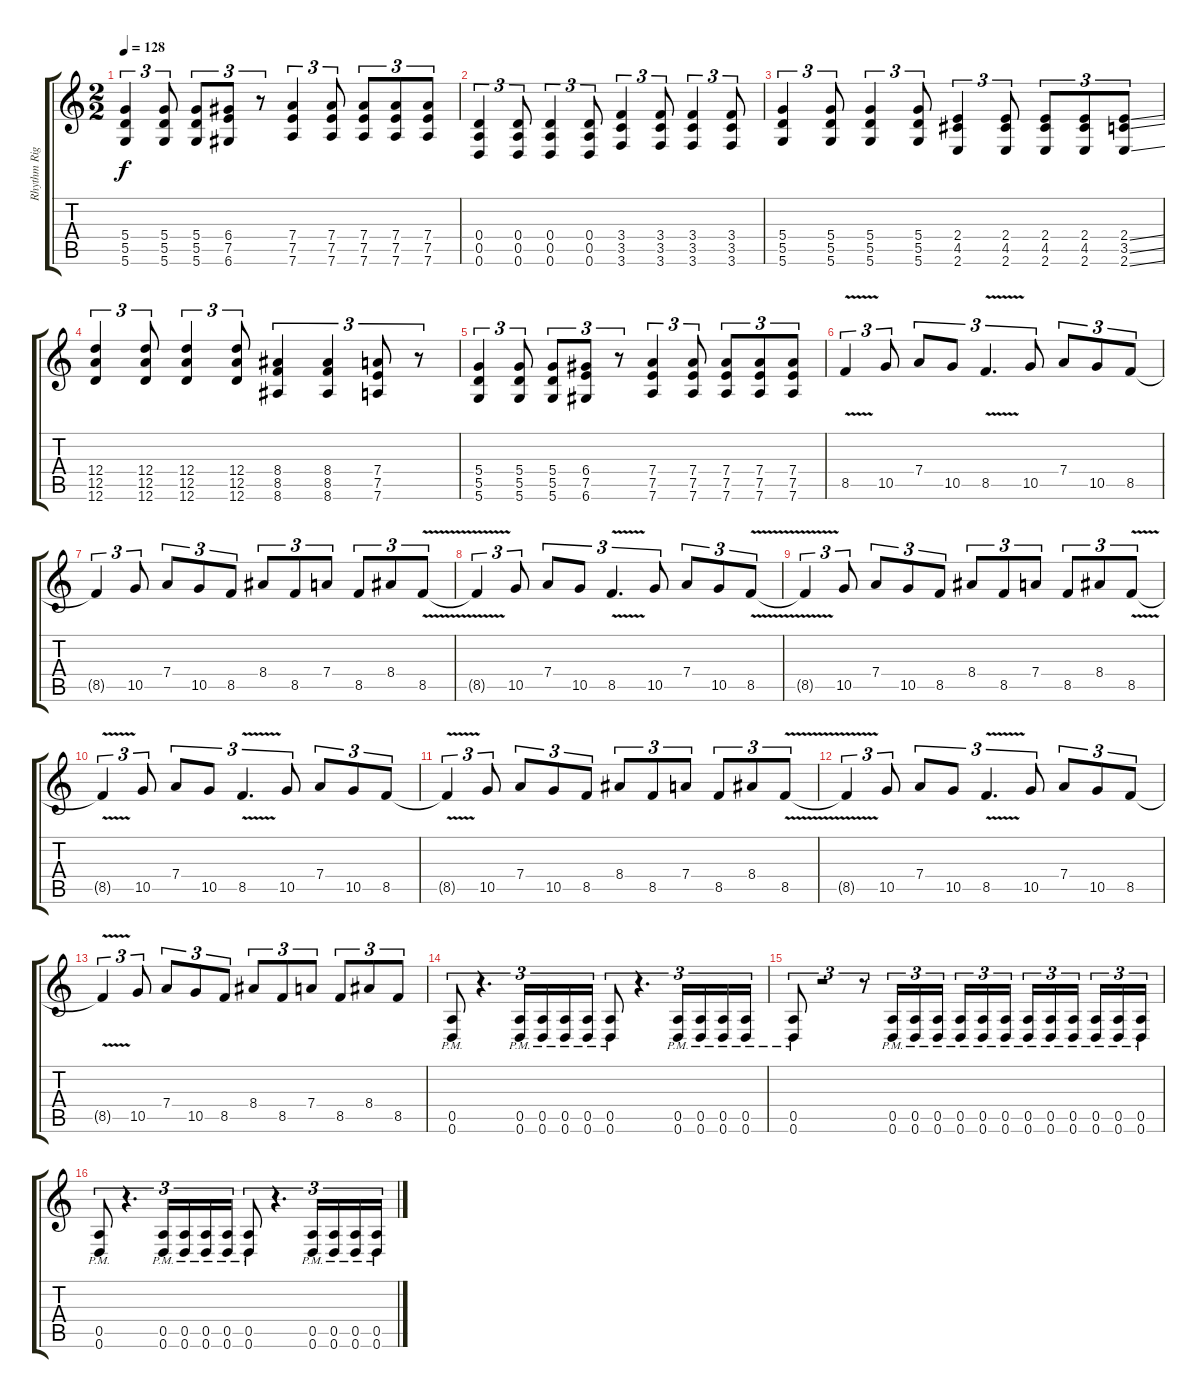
\track ("Rhythm Right" "Rhythm Rig") {instrument overdrivenguitar}
\staff {score tabs}
\tuning (E4 B3 G3 D3 A2 D2) {hide}
\ts (2 2)
\tempo 128
\clef g2
\ks c
(5.4 5.5 5.6).4{tu (3 2) dy f} (5.4 5.5 5.6).8{tu (3 2)} (5.4 5.5 5.6).8{tu (3 2)} (6.4 7.5 6.6).8{tu (3 2)} r.8{tu (3 2)} (7.4 7.5 7.6).4{tu (3 2)} (7.4 7.5 7.6).8{tu (3 2)} (7.4 7.5 7.6).8{tu (3 2)} (7.4 7.5 7.6).8{tu (3 2)} (7.4 7.5 7.6).8{tu (3 2)} |
(0.4 0.5 0.6).4{tu (3 2)} (0.4 0.5 0.6).8{tu (3 2)} (0.4 0.5 0.6).4{tu (3 2)} (0.4 0.5 0.6).8{tu (3 2)} (3.4 3.5 3.6).4{tu (3 2)} (3.4 3.5 3.6).8{tu (3 2)} (3.4 3.5 3.6).4{tu (3 2)} (3.4 3.5 3.6).8{tu (3 2)} |
(5.4 5.5 5.6).4{tu (3 2)} (5.4 5.5 5.6).8{tu (3 2)} (5.4 5.5 5.6).4{tu (3 2)} (5.4 5.5 5.6).8{tu (3 2)} (2.4 4.5 2.6).4{tu (3 2)} (2.4 4.5 2.6).8{tu (3 2)} (2.4 4.5 2.6).8{tu (3 2)} (2.4 4.5 2.6).8{tu (3 2)} (2.4{ss} 3.5{ss} 2.6{ss}).8{tu (3 2)} |
(12.4 12.5 12.6).4{tu (3 2)} (12.4 12.5 12.6).8{tu (3 2)} (12.4 12.5 12.6).4{tu (3 2)} (12.4 12.5 12.6).8{tu (3 2)} (8.4 8.5 8.6).4{tu (3 2)} (8.4 8.5 8.6).4{tu (3 2)} (7.4 7.5 7.6).8{tu (3 2)} r.8{tu (3 2)} |
(5.4 5.5 5.6).4{tu (3 2)} (5.4 5.5 5.6).8{tu (3 2)} (5.4 5.5 5.6).8{tu (3 2)} (6.4 7.5 6.6).8{tu (3 2)} r.8{tu (3 2)} (7.4 7.5 7.6).4{tu (3 2)} (7.4 7.5 7.6).8{tu (3 2)} (7.4 7.5 7.6).8{tu (3 2)} (7.4 7.5 7.6).8{tu (3 2)} (7.4 7.5 7.6).8{tu (3 2)} |
8.5{v}.4{tu (3 2)} 10.5.8{tu (3 2)} 7.4.8{tu (3 2)} 10.5.8{tu (3 2)} 8.5{v}.4{d tu (3 2)} 10.5.8{tu (3 2)} 7.4.8{tu (3 2)} 10.5.8{tu (3 2)} 8.5.8{tu (3 2)} |
8.5{t}.4{tu (3 2)} 10.5.8{tu (3 2)} 7.4.8{tu (3 2)} 10.5.8{tu (3 2)} 8.5.8{tu (3 2)} 8.4.8{tu (3 2)} 8.5.8{tu (3 2)} 7.4.8{tu (3 2)} 8.5.8{tu (3 2)} 8.4.8{tu (3 2)} 8.5{v}.8{tu (3 2)} |
8.5{v t}.4{tu (3 2)} 10.5.8{tu (3 2)} 7.4.8{tu (3 2)} 10.5.8{tu (3 2)} 8.5{v}.4{d tu (3 2)} 10.5.8{tu (3 2)} 7.4.8{tu (3 2)} 10.5.8{tu (3 2)} 8.5{v}.8{tu (3 2)} |
8.5{v t}.4{tu (3 2)} 10.5.8{tu (3 2)} 7.4.8{tu (3 2)} 10.5.8{tu (3 2)} 8.5.8{tu (3 2)} 8.4.8{tu (3 2)} 8.5.8{tu (3 2)} 7.4.8{tu (3 2)} 8.5.8{tu (3 2)} 8.4.8{tu (3 2)} 8.5{v}.8{tu (3 2)} |
8.5{v t}.4{tu (3 2)} 10.5.8{tu (3 2)} 7.4.8{tu (3 2)} 10.5.8{tu (3 2)} 8.5{v}.4{d tu (3 2)} 10.5.8{tu (3 2)} 7.4.8{tu (3 2)} 10.5.8{tu (3 2)} 8.5.8{tu (3 2)} |
8.5{v t}.4{tu (3 2)} 10.5.8{tu (3 2)} 7.4.8{tu (3 2)} 10.5.8{tu (3 2)} 8.5.8{tu (3 2)} 8.4.8{tu (3 2)} 8.5.8{tu (3 2)} 7.4.8{tu (3 2)} 8.5.8{tu (3 2)} 8.4.8{tu (3 2)} 8.5{v}.8{tu (3 2)} |
8.5{v t}.4{tu (3 2)} 10.5.8{tu (3 2)} 7.4.8{tu (3 2)} 10.5.8{tu (3 2)} 8.5{v}.4{d tu (3 2)} 10.5.8{tu (3 2)} 7.4.8{tu (3 2)} 10.5.8{tu (3 2)} 8.5.8{tu (3 2)} |
8.5{v t}.4{tu (3 2)} 10.5.8{tu (3 2)} 7.4.8{tu (3 2)} 10.5.8{tu (3 2)} 8.5.8{tu (3 2)} 8.4.8{tu (3 2)} 8.5.8{tu (3 2)} 7.4.8{tu (3 2)} 8.5.8{tu (3 2)} 8.4.8{tu (3 2)} 8.5.8{tu (3 2)} |
(0.5{pm} 0.6).8{tu (3 2)} r.4{d tu (3 2)} (0.5{pm} 0.6).16{tu (3 2)} (0.5{pm} 0.6).16{tu (3 2)} (0.5{pm} 0.6).16{tu (3 2)} (0.5{pm} 0.6).16{tu (3 2)} (0.5{pm} 0.6).8{tu (3 2)} r.4{d tu (3 2)} (0.5{pm} 0.6).16{tu (3 2)} (0.5{pm} 0.6).16{tu (3 2)} (0.5{pm} 0.6).16{tu (3 2)} (0.5{pm} 0.6).16{tu (3 2)} |
(0.5{pm} 0.6).8{tu (3 2)} r.2{tu (3 2)} r.8{tu (3 2)} (0.5{pm} 0.6).16{tu (3 2)} (0.5{pm} 0.6).16{tu (3 2)} (0.5{pm} 0.6).16{tu (3 2)} (0.5{pm} 0.6).16{tu (3 2)} (0.5{pm} 0.6).16{tu (3 2)} (0.5{pm} 0.6).16{tu (3 2)} (0.5{pm} 0.6).16{tu (3 2)} (0.5{pm} 0.6).16{tu (3 2)} (0.5{pm} 0.6).16{tu (3 2)} (0.5{pm} 0.6).16{tu (3 2)} (0.5{pm} 0.6).16{tu (3 2)} (0.5{pm} 0.6).16{tu (3 2)} |
(0.5{pm} 0.6).8{tu (3 2)} r.4{d tu (3 2)} (0.5{pm} 0.6).16{tu (3 2)} (0.5{pm} 0.6).16{tu (3 2)} (0.5{pm} 0.6).16{tu (3 2)} (0.5{pm} 0.6).16{tu (3 2)} (0.5{pm} 0.6).8{tu (3 2)} r.4{d tu (3 2)} (0.5{pm} 0.6).16{tu (3 2)} (0.5{pm} 0.6).16{tu (3 2)} (0.5{pm} 0.6).16{tu (3 2)} (0.5{pm} 0.6).16{tu (3 2)}
